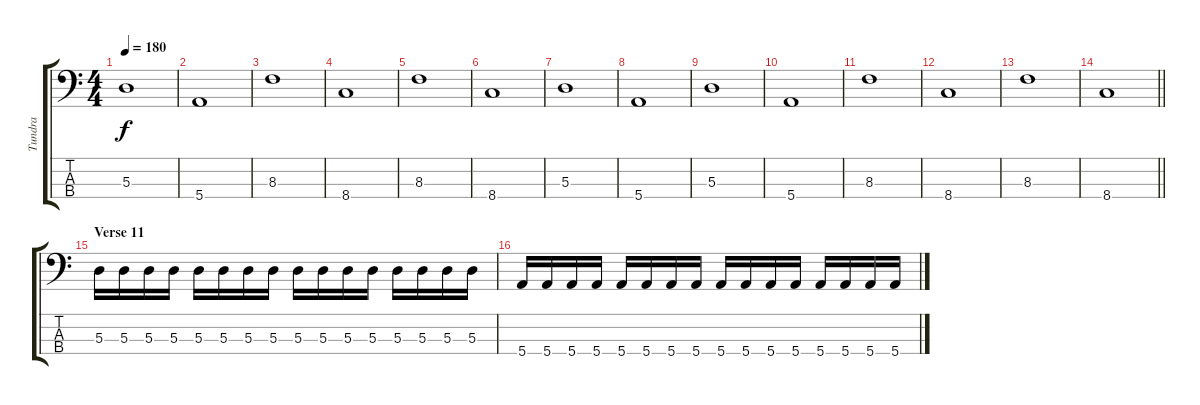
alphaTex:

\track ("Tundra" "Tundra") {instrument electricbassfinger}
\staff {score tabs}
\tuning (G2 D2 A1 E1) {hide}
\ts (4 4)
\tempo 180
\clef f4
\ks c
5.3.1{dy f} |
5.4.1 |
8.3.1 |
8.4.1 |
8.3.1 |
8.4.1 |
5.3.1 |
5.4.1 |
5.3.1 |
5.4.1 |
8.3.1 |
8.4.1 |
8.3.1 |
\barLineRight lightlight
8.4.1 |
\section ("" "Verse 11")
5.3.16 5.3.16 5.3.16 5.3.16 5.3.16 5.3.16 5.3.16 5.3.16 5.3.16 5.3.16 5.3.16 5.3.16 5.3.16 5.3.16 5.3.16 5.3.16 |
5.4.16 5.4.16 5.4.16 5.4.16 5.4.16 5.4.16 5.4.16 5.4.16 5.4.16 5.4.16 5.4.16 5.4.16 5.4.16 5.4.16 5.4.16 5.4.16
